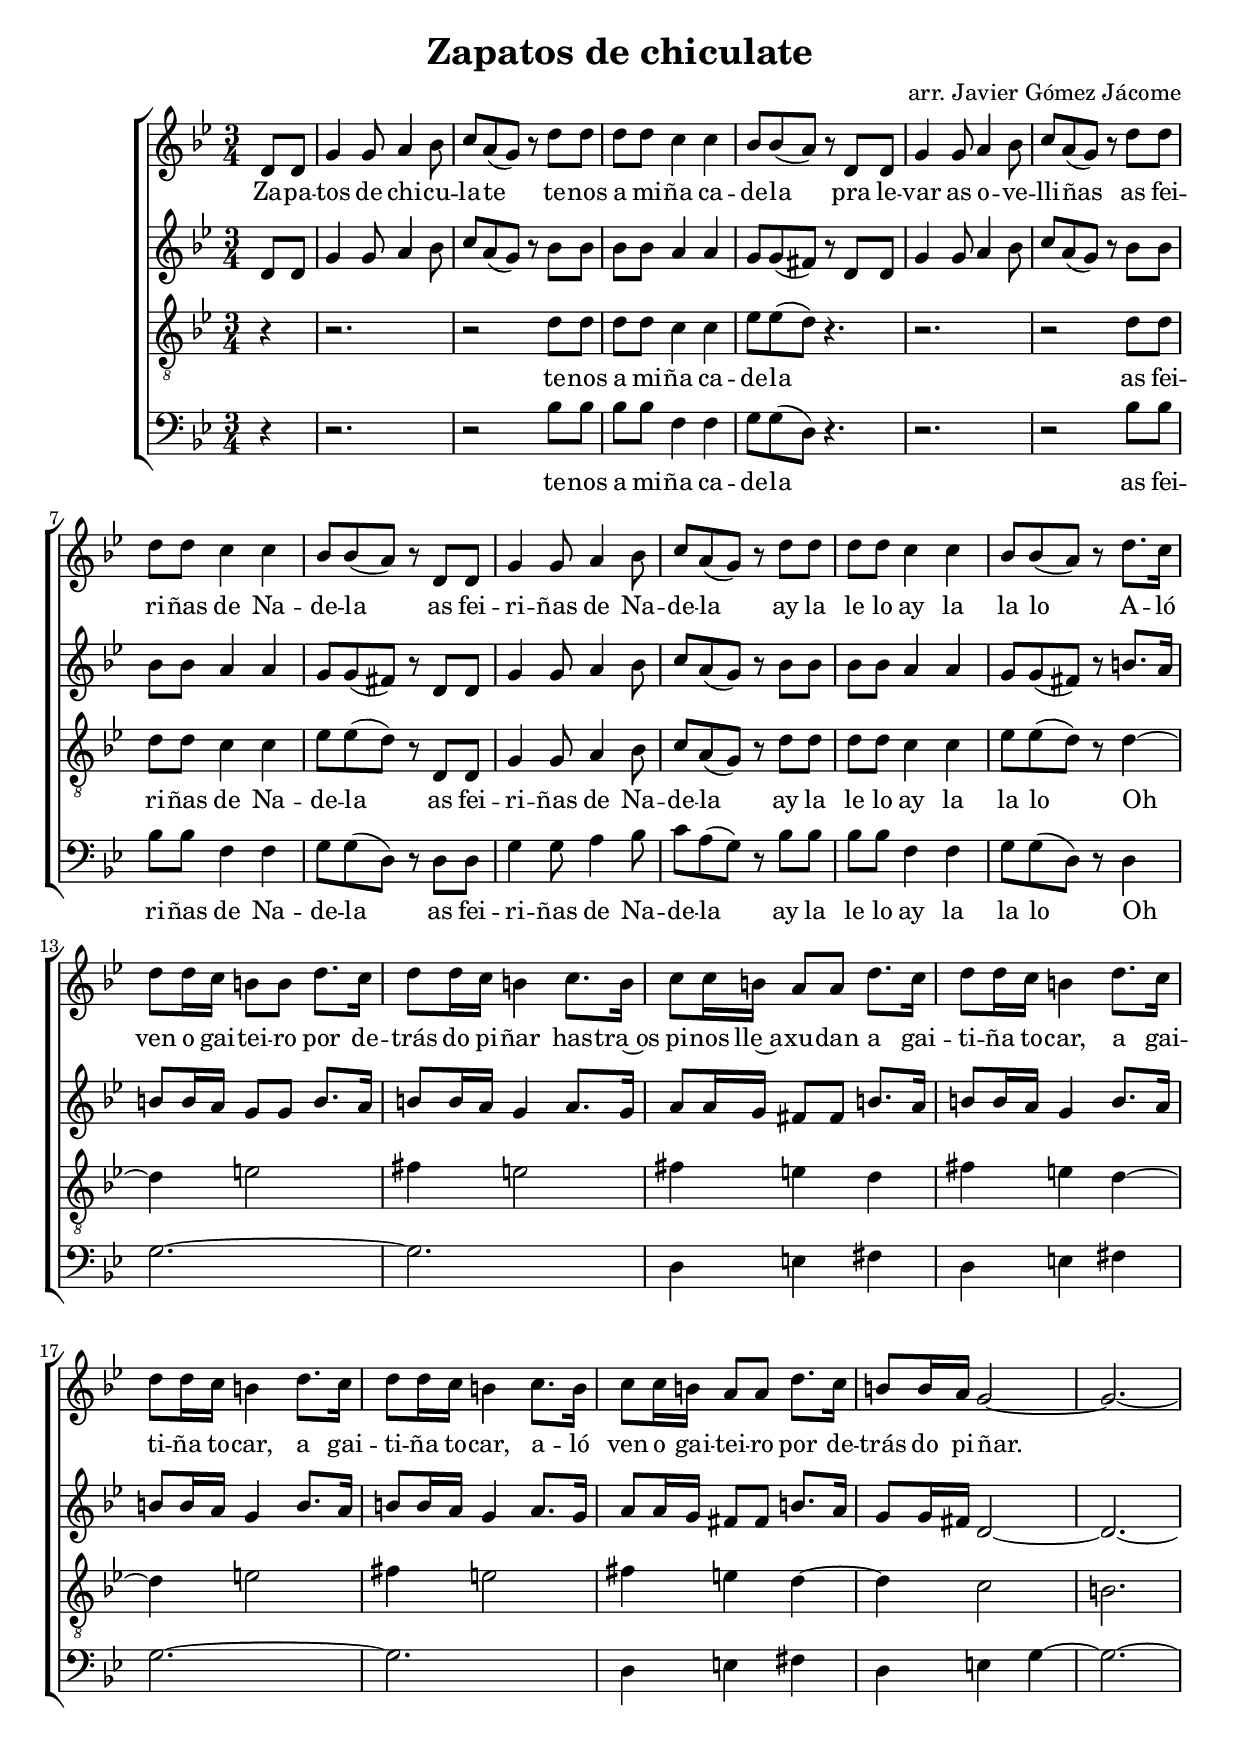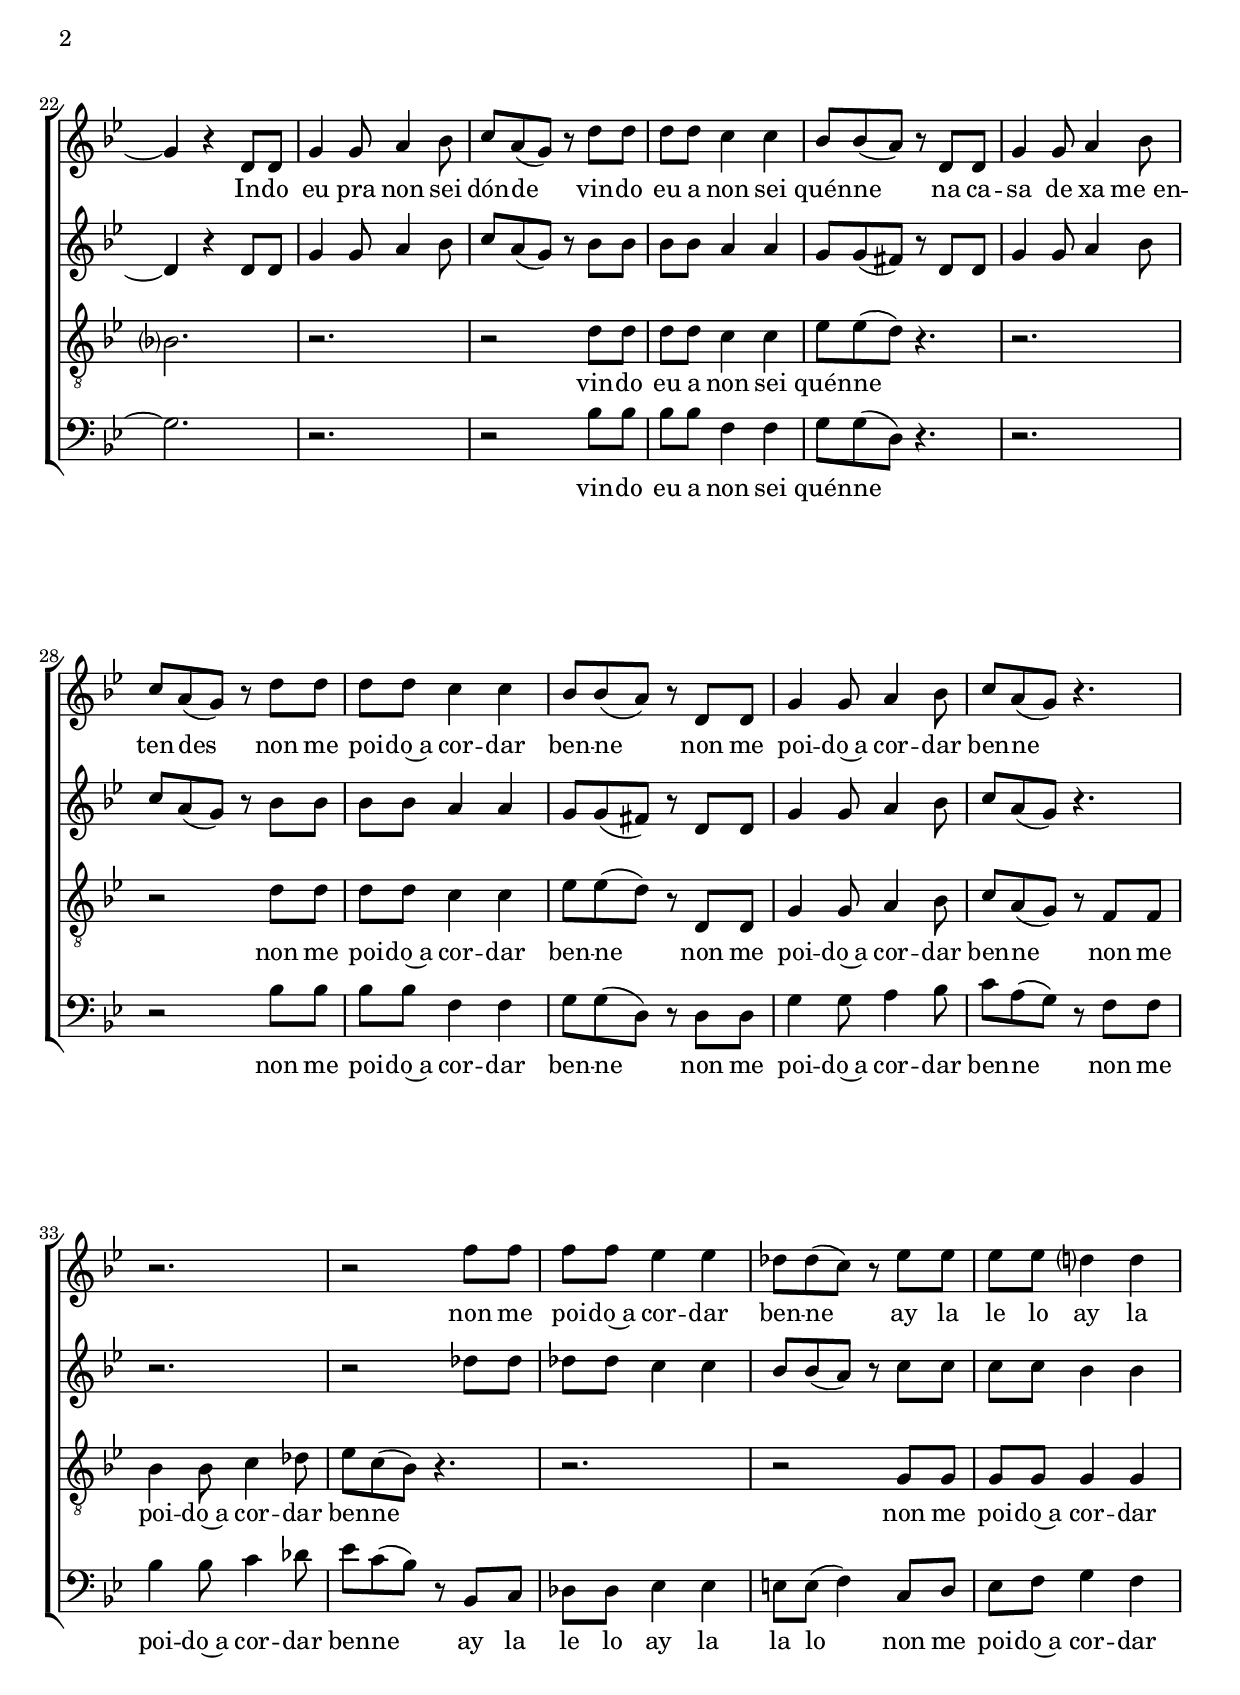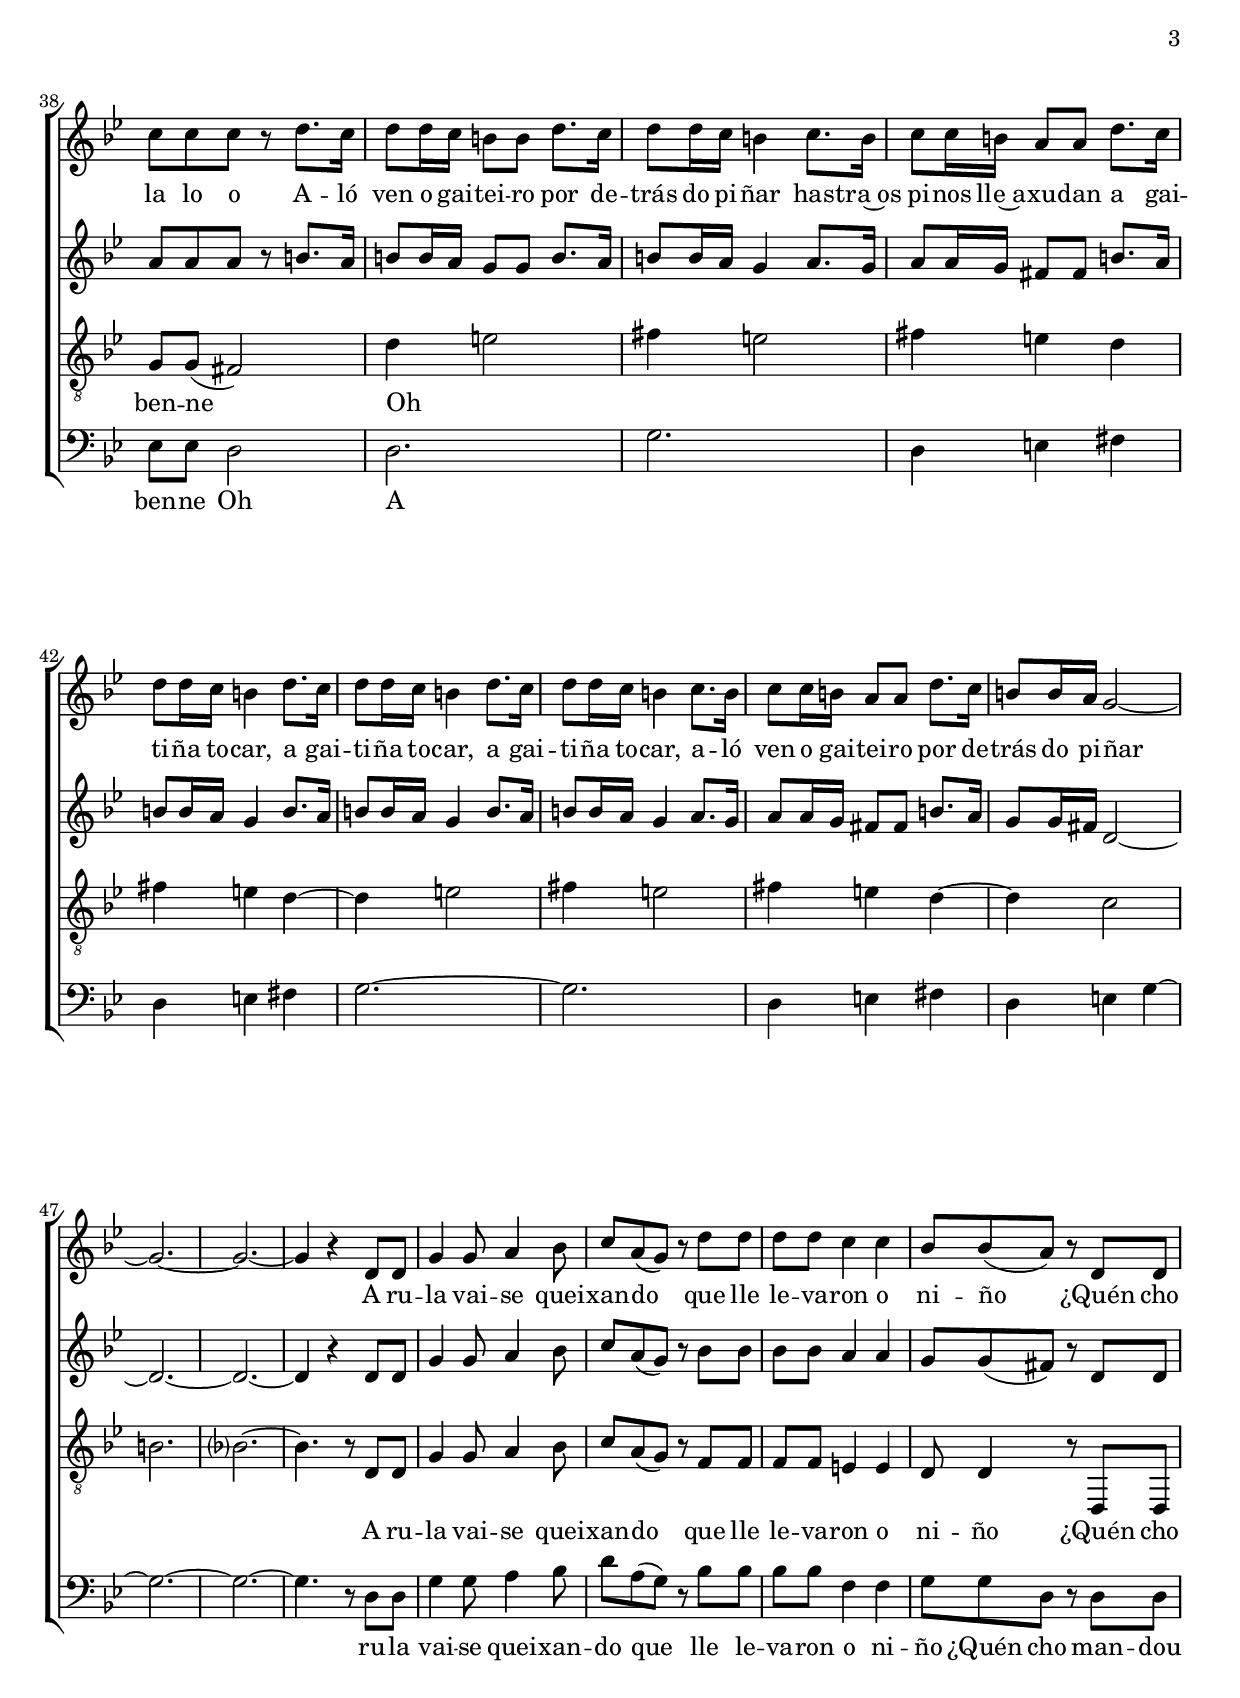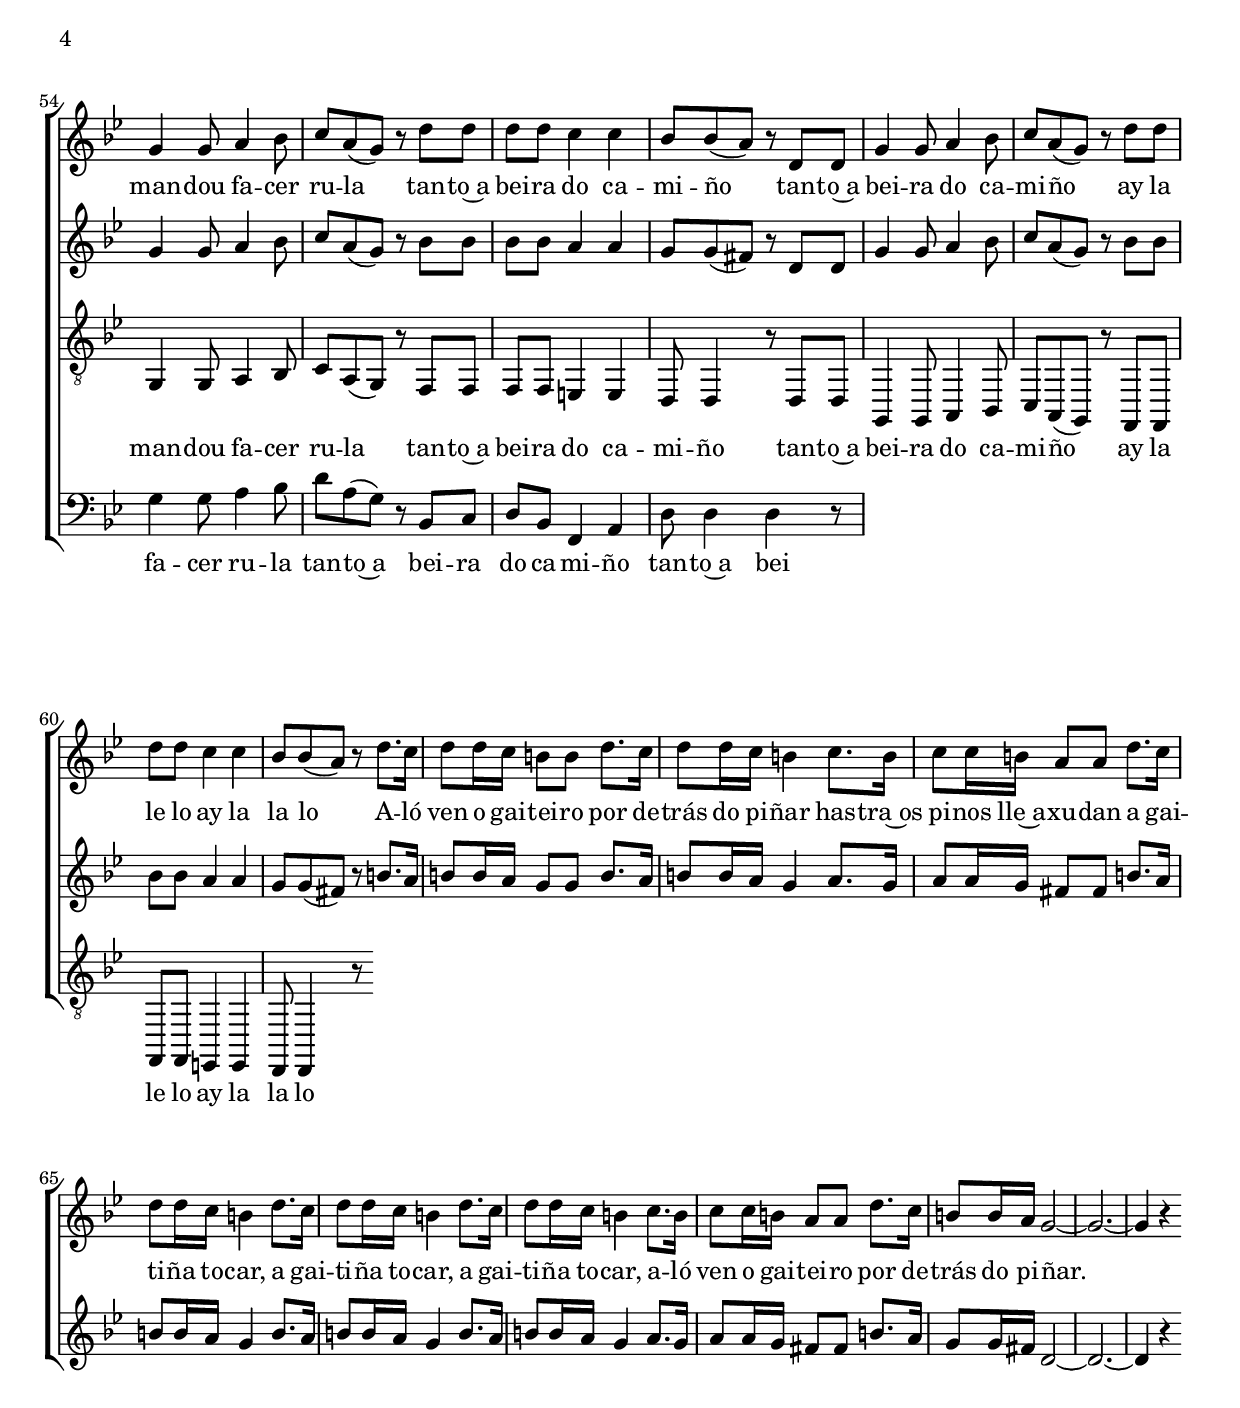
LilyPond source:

\paper {
  top-system-spacing #'basic-distance = #10
  score-system-spacing #'basic-distance = #20
  system-system-spacing #'basic-distance = #20
  last-bottom-spacing #'basic-distance = #10
}

\header {
  title = "Zapatos de chiculate"
  composer = "arr. Javier Gómez Jácome"
}

global = {
  \key g \minor
  \time 3/4
}

sopMusic = \relative c'' {
  % 1 Zapatos de chiculate
  \partial 4 d,8 d | g4 g8 a4 bes8 | c a( g) r8 d' d | d d c4 c | bes8 bes( a) r8
  d,8 d | g4 g8 a4 bes8 | c a( g) r8 d' d |  d d c4 c | bes8 bes( a) r8
  d,8 d | g4 g8 a4 bes8 | c a( g) r8 d' d |  d d c4 c | bes8 bes( a) r8

  d8. c16 | d8 d16 c b8 b d8. c16 | d8 d16 c b4 
  c8. b16 | c8 c16 b a8 a d8. c16 | d8 d16 c b4 
  d8. c16 | d8 d16 c b4 d8. c16 | d8 d16 c b4 
  c8. b16 | c8 c16 b a8 a d8. c16 | b8 b16 a g2~ | g2.~ | g4 r4  

  % 2 Indo eu pra non sei donde
  d8 d | g4 g8 a4 bes8 | c a( g) r8 d' d | d d c4 c | bes8 bes( a) r8
  d,8 d | g4 g8 a4 bes8 | c a( g) r8 d' d |  d d c4 c | bes8 bes( a) r8
  d,8 d | g4 g8 a4 bes8 | c a( g) r4. | r2. | r2
  f'8 f | f f ees4 ees | des8 des( c) r8 
  ees ees | ees ees d?4 d | c8 c c r8

  d8. c16 | d8 d16 c b8 b d8. c16 | d8 d16 c b4 
  c8. b16 | c8 c16 b a8 a d8. c16 | d8 d16 c b4 
  d8. c16 | d8 d16 c b4 d8. c16 | d8 d16 c b4 
  c8. b16 | c8 c16 b a8 a d8. c16 | b8 b16 a g2~ | g2.~ | g2.~ | g4 r4  

  % 3 A rula vaise queixando
  d8 d | g4 g8 a4 bes8 | c a( g) r8 d' d | d d c4 c | bes8 bes( a) r8
  d,8 d | g4 g8 a4 bes8 | c a( g) r8 d' d |  d d c4 c | bes8 bes( a) r8
  d,8 d | g4 g8 a4 bes8 | c a( g) r8 d' d |  d d c4 c | bes8 bes( a) r8

  d8. c16 | d8 d16 c b8 b d8. c16 | d8 d16 c b4 
  c8. b16 | c8 c16 b a8 a d8. c16 | d8 d16 c b4 
  d8. c16 | d8 d16 c b4 d8. c16 | d8 d16 c b4 
  c8. b16 | c8 c16 b a8 a d8. c16 | b8 b16 a g2~ | g2.~ | g4 r4  

}
sopWords = \lyricmode {
}

altoMusic = \relative c' {
  \partial 4 d8 d | g4 g8 a4 bes8 | c a( g) r8 bes8 bes | bes bes a4 a | g8 g( fis) r8 
  d8 d | g4 g8 a4 bes8 | c a( g) r8 bes8 bes | bes bes a4 a | g8 g( fis) r8 
  d8 d | g4 g8 a4 bes8 | c a( g) r8 bes8 bes | bes bes a4 a | g8 g( fis) r8 
  
  b8. a16 | b8 b16 a g8 g b8. a16 | b8 b16 a g4 
  a8. g16 | a8 a16 g fis8 fis b8. a16 | b8 b16 a g4 
  b8. a16 | b8 b16 a g4 b8. a16 | b8 b16 a g4 
  a8. g16 | a8 a16 g fis8 fis b8. a16 | g8 g16 fis d2~ | d2.~ | d4 r4 
  
  d8 d | g4 g8 a4 bes8 | c a( g) r8 bes8 bes | bes bes a4 a | g8 g( fis) r8 
  d8 d | g4 g8 a4 bes8 | c a( g) r8 bes8 bes | bes bes a4 a | g8 g( fis) r8 
  d8 d | g4 g8 a4 bes8 | c a( g) r4. | r2. | r2
  des'8 des | des des c4 c | bes8 bes(  a) r8
  c8 c | c c bes4 bes  | a8 a a r8
  
  b8. a16 | b8 b16 a g8 g b8. a16 | b8 b16 a g4 
  a8. g16 | a8 a16 g fis8 fis b8. a16 | b8 b16 a g4 
  b8. a16 | b8 b16 a g4 b8. a16 | b8 b16 a g4 
  a8. g16 | a8 a16 g fis8 fis b8. a16 | g8 g16 fis d2~ | d2.~ | d2.~ | d4 r4 
  
  d8 d | g4 g8 a4 bes8 | c a( g) r8 bes8 bes | bes bes a4 a | g8 g( fis) r8 
  d8 d | g4 g8 a4 bes8 | c a( g) r8 bes8 bes | bes bes a4 a | g8 g( fis) r8 
  d8 d | g4 g8 a4 bes8 | c a( g) r8 bes8 bes | bes bes a4 a | g8 g( fis) r8 
  
  b8. a16 | b8 b16 a g8 g b8. a16 | b8 b16 a g4 
  a8. g16 | a8 a16 g fis8 fis b8. a16 | b8 b16 a g4 
  b8. a16 | b8 b16 a g4 b8. a16 | b8 b16 a g4 
  a8. g16 | a8 a16 g fis8 fis b8. a16 | g8 g16 fis d2~ | d2.~ | d4 r4 
}
altoWords = \lyricmode {
  Za -- pa -- tos de chi -- cu -- la -- te 
  te -- nos a mi -- ña ca -- de -- la
  pra le -- var as o -- ve -- lli -- ñas
  as fei -- ri -- ñas de Na -- de -- la
  as fei -- ri -- ñas de Na -- de -- la 
  ay la le lo ay la la lo
  A -- ló ven o gai -- tei -- ro por de -- trás do pi -- ñar
  has -- tra~os pi -- nos lle~a -- xu -- dan a gai -- ti -- ña to -- car,
  a gai -- ti -- ña to -- car, a gai -- ti -- ña to -- car,
  a -- ló ven o gai -- tei -- ro por de -- trás do pi -- ñar.

  In -- do eu pra non sei dón -- de
  vin -- do eu a non sei quén -- ne
  na ca -- sa de xa me_en -- ten -- des
  non me poi -- do~a cor -- dar ben -- ne
  non me poi -- do~a cor -- dar ben -- ne
  non me poi -- do~a cor -- dar ben -- ne
  ay la le lo ay la la lo o
  A -- ló ven o gai -- tei -- ro por de -- trás do pi -- ñar
  has -- tra~os pi -- nos lle~a -- xu -- dan a gai -- ti -- ña to -- car,
  a gai -- ti -- ña to -- car, a gai -- ti -- ña to -- car,
  a -- ló ven o gai -- tei -- ro por de -- trás do pi -- ñar

  A ru -- la vai -- se quei -- xan -- do
  que lle le -- va -- ron  o ni -- ño
  ¿Quén cho man -- dou fa -- cer ru -- la
  tan -- to~a bei -- ra do ca -- mi -- ño
  tan -- to~a bei -- ra do ca -- mi -- ño
  ay la le lo ay la la lo
  A -- ló ven o gai -- tei -- ro por de -- trás do pi -- ñar
  has -- tra~os pi -- nos lle~a -- xu -- dan a gai -- ti -- ña to -- car,
  a gai -- ti -- ña to -- car, a gai -- ti -- ña to -- car,
  a -- ló ven o gai -- tei -- ro por de -- trás do pi -- ñar.

}

tenorMusic = \relative c' {
  \partial 4 r4 | r2. | r2 d8 d | d d c4 c | ees8 ees( d)
  r4. | r2. | r2 d8 d | d d c4 c | ees8 ees( d) r8
  d,8 d | g4 g8 a4 bes8 | c a( g) r8 d'8 d | d d c4 c | ees8 ees( d) r8
  
  d4~\melisma | d e2 | fis4 e2 | fis4 e d | fis e 
  d4~ | d e2 | fis4 e2 | fis4 e d~ | d c2 | b2. | bes?2. \melismaEnd 

  r2. | r2 d8 d | d d c4 c | ees8 ees( d)
  r4. | r2. | r2 d8 d | d d c4 c | ees8 ees( d) r8
  d,8 d | g4 g8 a4 bes8 | c a( g) r8 
  f8 f | bes4 bes8 c4 des8 | ees c( bes) r4. |
  r2. | r2 g8 g | g g g4 g | g8 g( fis2) |

  d'4\melisma e2 | fis4 e2 | fis4 e d | fis e 
  d4~ | d e2 | fis4 e2 | fis4 e d~ | d c2 | b2. | bes?2.~ | bes4. r8 \melismaEnd

  d,8 d | g4 g8 a4 bes8 | c a( g) r8 f8 f | f f e4 e | d8 d4 r8
  d,8 d | g4 g8 a4 bes8 | c a( g) r8 f8 f | f f e4 e | d8 d4 r8
  d8 d | g,4 g8 a4 bes8 | c a( g) r8 f8 f | f f e4 e | d8 d4 r8



 }
tenorWords = \lyricmode {
  te -- nos a mi -- ña ca -- de -- la
  as fei -- ri -- ñas de Na -- de -- la
  as fei -- ri -- ñas de Na -- de -- la 
  ay la le lo ay la la lo
  Oh
  vin -- do eu a non sei quén -- ne
  non me poi -- do~a cor -- dar ben -- ne
  non me poi -- do~a cor -- dar ben -- ne
  non me poi -- do~a cor -- dar ben -- ne
  non me poi -- do~a cor -- dar ben -- ne
  Oh

  A ru -- la vai -- se quei -- xan -- do
  que lle le -- va -- ron  o ni -- ño
  ¿Quén cho man -- dou fa -- cer ru -- la
  tan -- to~a bei -- ra do ca -- mi -- ño
  tan -- to~a bei -- ra do ca -- mi -- ño
  ay la le lo ay la la lo
  A -- ló ven o gai -- tei -- ro por de -- trás do pi -- ñar
  has -- tra~os pi -- nos lle~a -- xu -- dan a gai -- ti -- ña to -- car,
  a gai -- ti -- ña to -- car, a gai -- ti -- ña to -- car,
  a -- ló ven o gai -- tei -- ro por de -- trás do pi -- ñar. 
}

bassMusic = \relative c {
  \partial 4 r4 | r2. | r2 bes'8 bes | bes bes f4 f | g8 g( d) 
  r4. | r2. | r2 bes'8 bes | bes bes f4 f | g8 g( d) r8
  d8 d | g4 g8 a4 bes8 | c a( g) r8 bes8 bes | bes bes f4 f | g8 g( d) r8

  d4\melisma | g2.~ | g2. | d4 e fis | d e fis 
  g2.~ | g2. | d4 e fis | d e g~ | g2.~ | g2. | \melismaEnd
  
  r2. | r2 bes8 bes | bes bes f4 f | g8 g( d) 
  r4. | r2. | r2 bes'8 bes | bes bes f4 f | g8 g( d) r8
  d8 d | g4 g8 a4 bes8 | c a( g) r8 
  f f | bes4 bes8 c4 des8 | ees c( bes) r8
  bes,8 c | des des ees4 ees | e8 e( f4)  
  c8 d | ees f g4 f | ees8 ees d2 |

  d2.\melisma | g2. | d4 e fis | d e fis
  g2.~ | g2. | d4 e fis | d e g~ | g2.~ | g2.~ | g4. r8  \melismaEnd

  d8 d | g4 g8 a4 bes8 | d a( g) r8 bes8 bes | bes bes f4 f | g8 g d r8
  d8 d | g4 g8 a4 bes8 | d a( g) r8 bes,8 c | d bes f4 a | d8 d4 d r8


}
bassWords = \lyricmode {
  te -- nos a mi -- ña ca -- de -- la
  as fei -- ri -- ñas de Na -- de -- la
  as fei -- ri -- ñas de Na -- de -- la 
  ay la le lo ay la la lo
  Oh
  vin -- do eu a non sei quén -- ne
  non me poi -- do~a cor -- dar ben -- ne
  non me poi -- do~a cor -- dar ben -- ne
  non me poi -- do~a cor -- dar ben -- ne
  ay la le lo ay la la lo
  non me poi -- do~a cor -- dar ben -- ne
  Oh

  A ru -- la vai -- se quei -- xan -- do
  que lle le -- va -- ron  o ni -- ño
  ¿Quén cho man -- dou fa -- cer ru -- la
  tan -- to~a bei -- ra do ca -- mi -- ño
  tan -- to~a bei -- ra do ca -- mi -- ño
  ay la le lo ay la la lo
  A -- ló ven o gai -- tei -- ro por de -- trás do pi -- ñar
  has -- tra~os pi -- nos lle~a -- xu -- dan a gai -- ti -- ña to -- car,
  a gai -- ti -- ña to -- car, a gai -- ti -- ña to -- car,
  a -- ló ven o gai -- tei -- ro por de -- trás do pi -- ñar. 
}

\score {
  \new ChoirStaff <<
    \new Staff <<
      \new Voice = "soprano" <<
        \global
        \sopMusic
      >>
      \new Lyrics \lyricsto "soprano" \altoWords
    >>
    \new Staff <<
      \new Voice = "alto" <<
        \global
        \altoMusic
      >>
    >>
    \new Staff <<
      \new Voice = "tenor" <<
        \global \clef "G_8"
        \tenorMusic
      >>
      \new Lyrics \lyricsto "tenor" \tenorWords
    >>
    \new Staff <<
      \new Voice = "baixo" <<
        \global \clef bass
        \bassMusic
      >>
      \new Lyrics \lyricsto "baixo" \bassWords
    >>
  >>

  \layout{}
  \midi{}
  }
